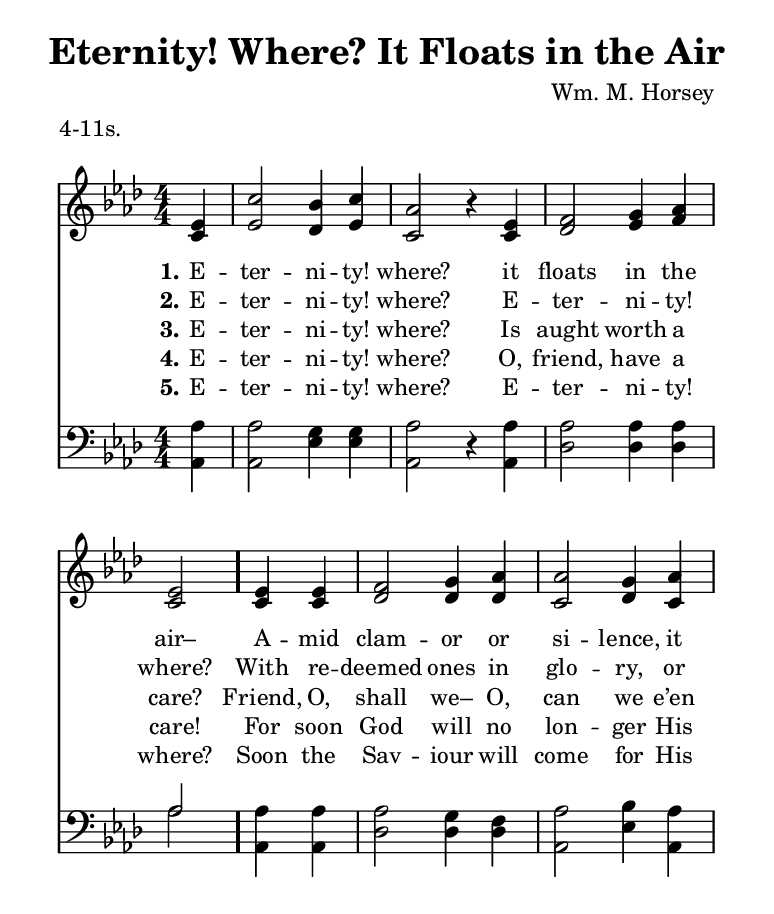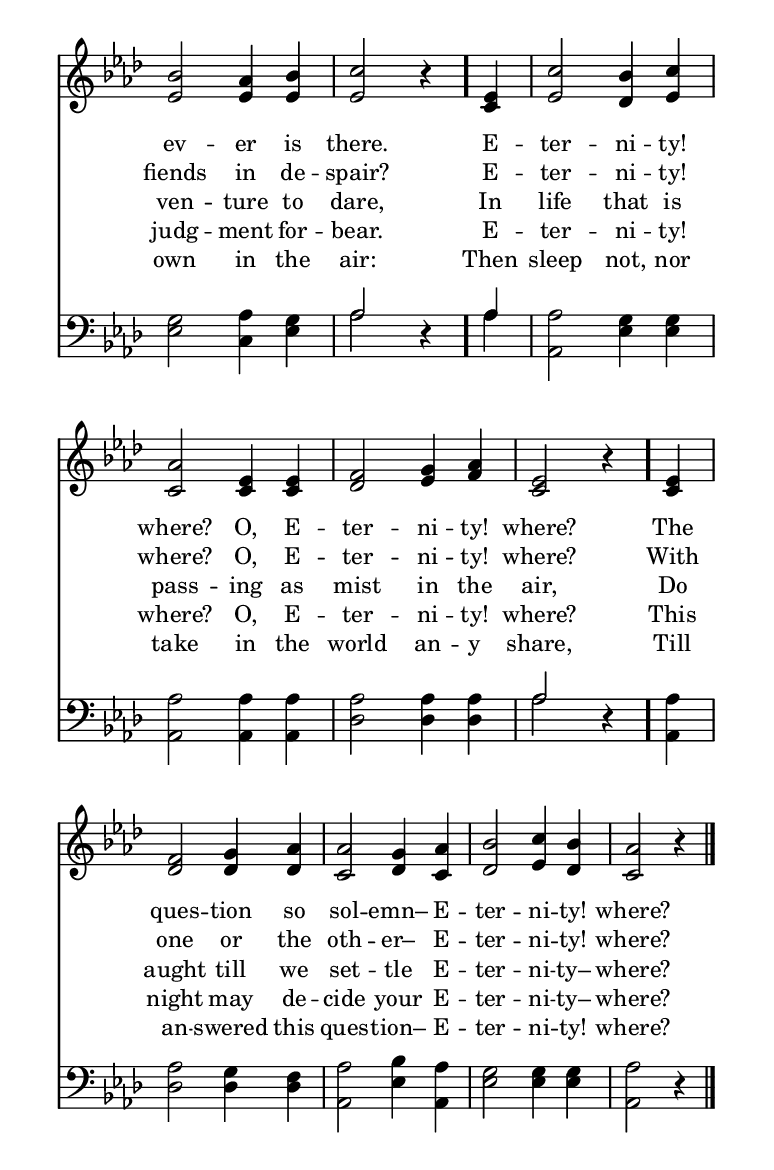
\include "common/global.ily"
\paper {
  \include "common/paper.ily"
  ragged-bottom = ##t
  system-count = #(cond (is-eogsized 3) (#t #f))
  page-count = #(cond (is-eogsized 2) (#t #f))
}

\header{
  hymnnumber = "51"
  title = "Eternity! Where? It Floats in the Air"
  tunename = "Eternity"
  meter = "4-11s."
  poet = ""
  composer = "Wm. M. Horsey"
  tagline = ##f
}

% for fermata in MIDI
ta = { \tempo 4=100 }
tb = { \tempo 4=50  }

patternAA = {    c4 | c2 c4 c4 | c2 c4 c4 | c2 c4 c4 | c2 c4 }
patternAB = { c4 c4 | c2 c4 c4 | c2 c4 c4 | c2 c4 c4 | c2 c4 }

global = {
  \include "common/overrides.ily"
  \override Staff.TimeSignature.style = #'numbered
  \time 4/4
  \override Score.MetronomeMark.transparent = ##t % hide all fermata changes too
  \ta
  \key aes \major
  \partial 4
  \autoBeamOff
}

notesSoprano = {
\global
\relative c' {

  \changePitch \patternAA { ees     | c' bes c | aes r ees   | f g aes     | ees   }
  \changePitch \patternAB { ees ees | f g aes  | aes g aes   | bes aes bes | c r   }
  \changePitch \patternAA { ees,    | c' bes c | aes ees ees | f g aes     | ees r }
  \changePitch \patternAA { ees     | f g aes  | aes g aes   | bes c bes   | aes r }

  \bar "|."

}
}

notesAlto = {
\global
\relative e' {

  \changePitch \patternAA { c   | ees des ees | c r c   | des ees f   | c     }
  \changePitch \patternAB { c c | des des des | c des c | ees ees ees | ees r }
  \changePitch \patternAA { c   | ees des ees | c c c   | des ees f   | c r   }
  \changePitch \patternAA { c   | des des des | c des c | des ees des | c     }

}
}

notesTenor = {
\global
\relative a {

  \changePitch \patternAA { aes     | aes g g | aes r aes   | aes aes aes | aes   }
  \changePitch \patternAB { aes aes | aes g f | aes bes aes | g aes g     | aes r }
  \changePitch \patternAA { aes     | aes g g | aes aes aes | aes aes aes | aes r }
  \changePitch \patternAA { aes     | aes g f | aes bes aes | g g g       | aes r }

}
}

notesBass = {
\global
\relative f, {

\changePitch \patternAA { aes      | aes ees' ees  | aes, r aes    | des des des  | aes'   }
\changePitch \patternAB { aes, aes | des des des   | aes ees' aes, | ees' c ees   | aes r  }
\changePitch \patternAA { aes      | aes, ees' ees | aes, aes aes  | des des des  | aes' r }
\changePitch \patternAA { aes,     | des des des   | aes ees' aes, | ees' ees ees | aes,   }

}
}

wordsA = \lyricmode {
\set stanza = "1."

E -- ter -- ni -- ty! where? it floats in the air– \bar "."
A -- mid clam -- or or si -- lence, it ev -- er is there. \bar "."
E -- ter -- ni -- ty! where? O, E -- ter -- ni -- ty! where? \bar "."
The ques -- tion so sol -- emn– E -- ter -- ni -- ty! where? \bar "."

}

wordsB = \lyricmode {
\set stanza = "2."

E -- ter -- ni -- ty! where? E -- ter -- ni -- ty! where?
With re -- deemed ones in glo -- ry, or fiends in de -- spair?
E -- ter -- ni -- ty! where? O, E -- ter -- ni -- ty! where?
With one or the oth -- er– E -- ter -- ni -- ty! where?

}

wordsC = \lyricmode {
\set stanza = "3."

E -- ter -- ni -- ty! where? Is aught worth a care?
Friend, O, shall we– O, can we e’en ven -- ture to dare,
In life that is pass -- ing as mist in the air,
Do aught till we set -- tle E -- ter -- ni -- ty– where?

}

wordsD = \lyricmode {
\set stanza = "4."

E -- ter -- ni -- ty! where? O, friend, have a care!
For soon God will no lon -- ger His judg -- ment for -- bear.
E -- ter -- ni -- ty! where? O, E -- ter -- ni -- ty! where?
This night may de -- cide your E -- ter -- ni -- ty– where?

}

wordsE = \lyricmode {
\set stanza = "5."

E -- ter -- ni -- ty! where? E -- ter -- ni -- ty! where?
Soon the Sav -- iour will come for His own in the air:
Then sleep not, nor take in the world an -- y share,
Till an -- swered this ques -- tion– E -- ter -- ni -- ty! where?

}

\score {
  \context ChoirStaff <<
    \context Staff = upper <<
      \set Staff.autoBeaming = ##f
      \set ChoirStaff.systemStartDelimiter = #'SystemStartBar
      \set ChoirStaff.printPartCombineTexts = ##f
      \partcombine #'(2 . 9) \notesSoprano \notesAlto
      \context NullVoice = sopranos { \voiceOne << \notesSoprano >> }
      \context NullVoice = altos { \voiceTwo << \notesAlto >> }
      \context Lyrics = one   \lyricsto sopranos \wordsA
      \context Lyrics = two   \lyricsto sopranos \wordsB
      \context Lyrics = three \lyricsto sopranos \wordsC
      \context Lyrics = four  \lyricsto sopranos \wordsD
      \context Lyrics = five  \lyricsto sopranos \wordsE
    >>
    \context Staff = men <<
      \set Staff.autoBeaming = ##f
      \clef bass
      \set ChoirStaff.printPartCombineTexts = ##f
      \partcombine #'(2 . 9) \notesTenor \notesBass
      \context NullVoice = tenors { \voiceOne << \notesTenor >> }
      \context NullVoice = basses { \voiceTwo << \notesBass >> }
    >>
  >>
  \layout {
    \include "common/layout.ily"
  }
  \midi{
    \include "common/midi.ily"
  }
}

\version "2.19.49"  % necessary for upgrading to future LilyPond versions.

% vi:set et ts=2 sw=2 ai nocindent syntax=lilypond:
